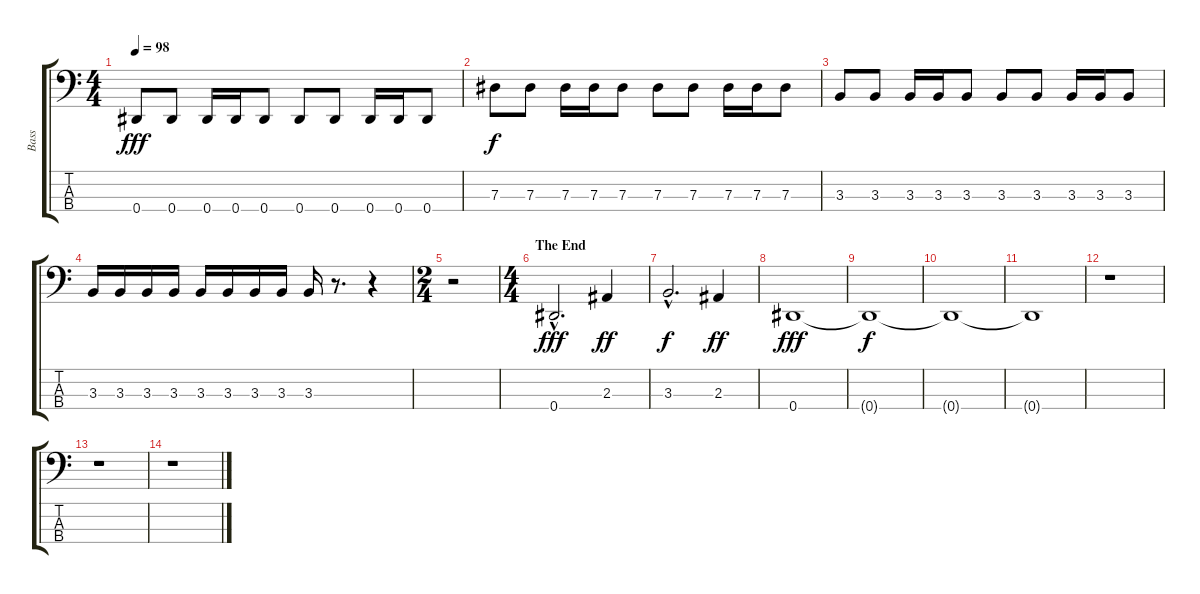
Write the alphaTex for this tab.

\track ("Bass" "Bass") {instrument electricbassfinger}
\staff {score tabs}
\tuning (Gb2 Db2 Ab1 Eb1) {hide}
\ts (4 4)
\tempo 98
\clef f4
\ks c
0.4.8{dy fff} 0.4.8 0.4.16 0.4.16 0.4.8 0.4.8 0.4.8 0.4.16 0.4.16 0.4.8 |
7.3.8{dy f} 7.3.8 7.3.16 7.3.16 7.3.8 7.3.8 7.3.8 7.3.16 7.3.16 7.3.8 |
3.3.8 3.3.8 3.3.16 3.3.16 3.3.8 3.3.8 3.3.8 3.3.16 3.3.16 3.3.8 |
3.3.16 3.3.16 3.3.16 3.3.16 3.3.16 3.3.16 3.3.16 3.3.16 3.3.16 r.8{d} r.4 |
\ts (2 4)
r.2 |
\ts (4 4)
\section ("" "The End")
0.4{hac}.2{d dy fff} 2.3.4{dy ff} |
3.3{hac}.2{d dy f} 2.3.4{dy ff} |
0.4.1{dy fff} |
0.4{t}.1{dy f} |
0.4{t}.1 |
0.4{t}.1 |
r.1 |
r.1 |
r.1
